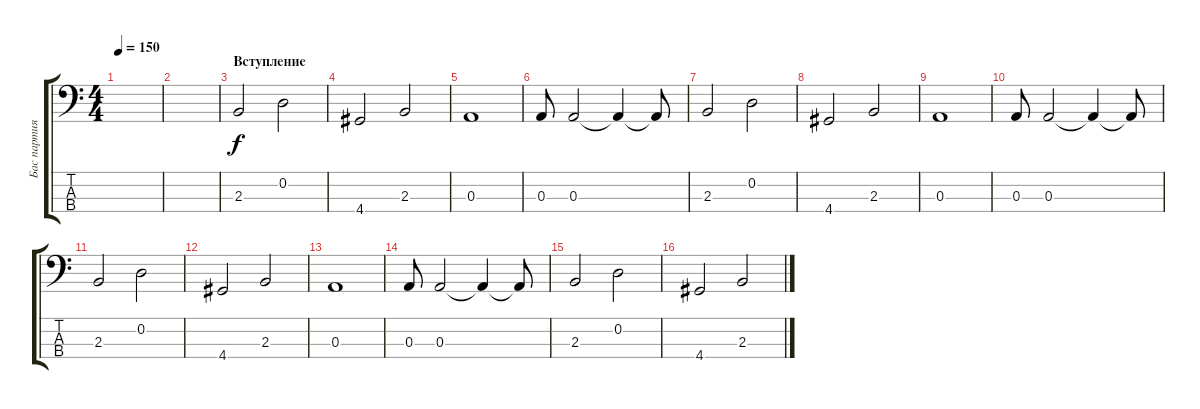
\track ("Бас партия" "Бас партия") {instrument electricbasspick}
\staff {score tabs}
\tuning (G2 D2 A1 E1) {hide}
\ts (4 4)
\tempo 150
\clef f4
\ks c
|
|
\section ("" "Вступление")
2.3.2 0.2.2 |
4.4.2 2.3.2 |
0.3.1 |
0.3.8 0.3.2 0.3{t}.4 0.3{t}.8 |
2.3.2 0.2.2 |
4.4.2 2.3.2 |
0.3.1 |
0.3.8 0.3.2 0.3{t}.4 0.3{t}.8 |
2.3.2 0.2.2 |
4.4.2 2.3.2 |
0.3.1 |
0.3.8 0.3.2 0.3{t}.4 0.3{t}.8 |
2.3.2 0.2.2 |
4.4.2 2.3.2
